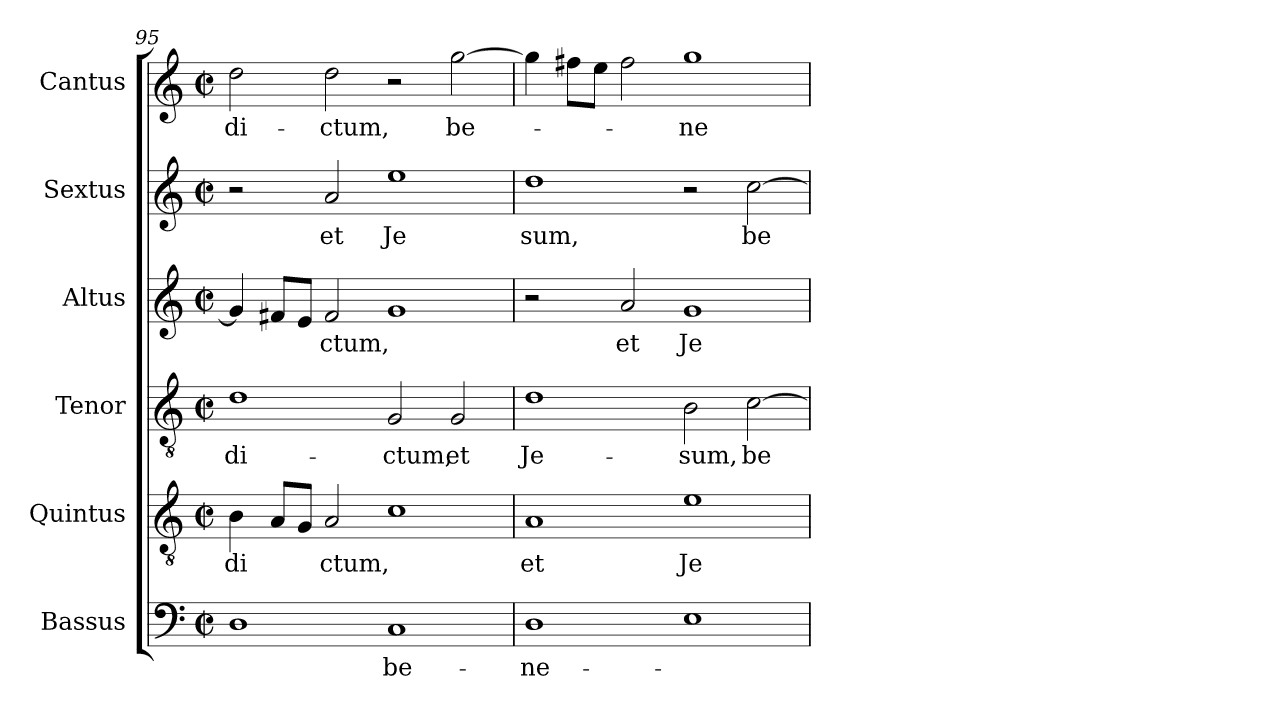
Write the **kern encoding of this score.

**kern	**text	**kern	**text	**kern	**text	**kern	**text	**kern	**text	**kern	**text
*part6	*part6	*part5	*part5	*part4	*part4	*part3	*part3	*part2	*part2	*part1	*part1
*staff6	*staff6	*staff5	*staff5	*staff4	*staff4	*staff3	*staff3	*staff2	*staff2	*staff1	*staff1
*I"Bassus	*	*I"Quintus	*	*I"Tenor	*	*I"Altus	*	*I"Sextus	*	*I"Cantus	*
*I'Bassus	*	*I'Quintus	*	*I'Tenor	*	*I'Altus	*	*I'Sextus	*	*I'Cantus	*
*clefF4	*	*clefGv2	*	*clefGv2	*	*clefG2	*	*clefG2	*	*clefG2	*
*M2/2	*	*M2/2	*	*M2/2	*	*M2/2	*	*M2/2	*	*M2/2	*
*met(c|)	*	*met(c|)	*	*met(c|)	*	*met(c|)	*	*met(c|)	*	*met(c|)	*
=95	=95	=95	=95	=95	=95	=95	=95	=95	=95	=95	=95
!	!	!	!LO:LY:b:cj	!	!LO:LY:b:cj	!	!	!	!	!	!LO:LY:b:cj
1D	.	4B\	di	1d	-di-	4g/]	.	2r	.	2dd\	-di-
.	.	8A/L	.	.	.	8f#/L	.	.	.	.	.
.	.	8G/J	.	.	.	8e/J	.	.	.	.	.
!	!	!	!LO:LY:b	!	!	!	!LO:LY:b	!	!LO:LY:b:cj	!	!LO:LY:b:cj
.	.	2A/	ctum,	.	.	2f#/	ctum,	2a/	et	2dd\	-ctum,
!	!LO:LY:b:cj	!	!	!	!LO:LY:b:cj	!	!	!	!LO:LY:b:cj	!	!
1C	be-	1c	.	2G/	-ctum,	1g	.	1ee	Je	2r	.
!	!	!	!	!	!LO:LY:b:cj	!	!	!	!	!	!LO:LY:b:cj
.	.	.	.	2G/	et	.	.	.	.	[>2gg\	be-
=96	=96	=96	=96	=96	=96	=96	=96	=96	=96	=96	=96
!	!LO:LY:b:cj	!	!LO:LY:b:cj	!	!LO:LY:b:cj	!	!	!	!LO:LY:b:cj	!	!
1D	-ne-	1A	et	1d	Je-	2r	.	1dd	sum,	4gg\]	.
.	.	.	.	.	.	.	.	.	.	8ff#\L	.
.	.	.	.	.	.	.	.	.	.	8ee\J	.
!	!	!	!	!	!	!	!LO:LY:b:cj	!	!	!	!
.	.	.	.	.	.	2a/	et	.	.	2ff#\	.
!	!	!	!LO:LY:b:cj	!	!LO:LY:b:cj	!	!LO:LY:b:cj	!	!	!	!LO:LY:b:cj
1E	.	1e	Je	2B\	-sum,	1g	Je	2r	.	1gg	-ne-
!	!	!	!	!	!LO:LY:b:cj	!	!	!	!LO:LY:b:cj	!	!
.	.	.	.	[>2c\	be-	.	.	[>2cc\	be	.	.
=	=	=	=	=	=	=	=	=	=	=	=
*-	*-	*-	*-	*-	*-	*-	*-	*-	*-	*-	*-
